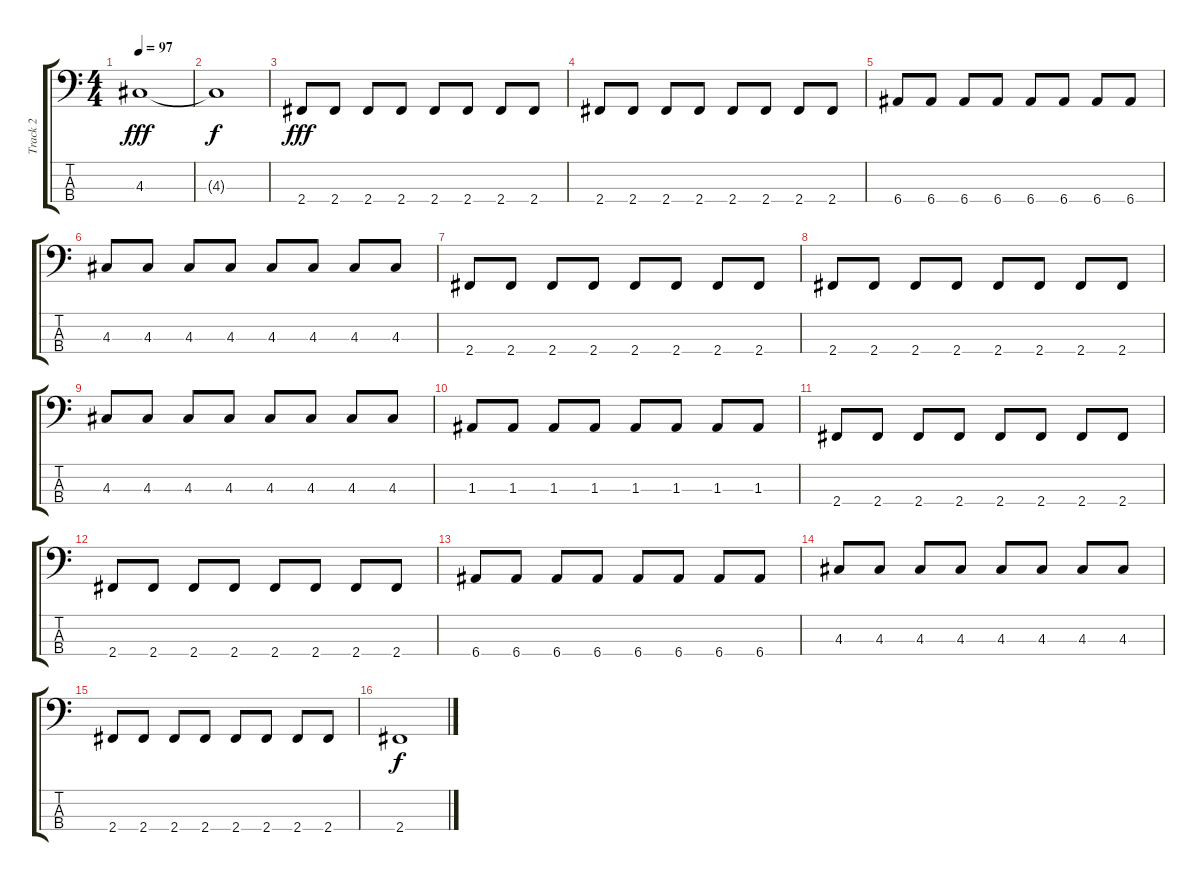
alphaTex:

\track ("Track 2" "Track 2") {instrument electricbassfinger}
\staff {score tabs}
\tuning (G2 D2 A1 E1) {hide}
\ts (4 4)
\tempo 97
\clef f4
\ks c
4.3.1{dy fff} |
4.3{t}.1{dy f} |
2.4.8{dy fff} 2.4.8 2.4.8 2.4.8 2.4.8 2.4.8 2.4.8 2.4.8 |
2.4.8 2.4.8 2.4.8 2.4.8 2.4.8 2.4.8 2.4.8 2.4.8 |
6.4.8 6.4.8 6.4.8 6.4.8 6.4.8 6.4.8 6.4.8 6.4.8 |
4.3.8 4.3.8 4.3.8 4.3.8 4.3.8 4.3.8 4.3.8 4.3.8 |
2.4.8 2.4.8 2.4.8 2.4.8 2.4.8 2.4.8 2.4.8 2.4.8 |
2.4.8 2.4.8 2.4.8 2.4.8 2.4.8 2.4.8 2.4.8 2.4.8 |
4.3.8 4.3.8 4.3.8 4.3.8 4.3.8 4.3.8 4.3.8 4.3.8 |
1.3.8 1.3.8 1.3.8 1.3.8 1.3.8 1.3.8 1.3.8 1.3.8 |
2.4.8 2.4.8 2.4.8 2.4.8 2.4.8 2.4.8 2.4.8 2.4.8 |
2.4.8 2.4.8 2.4.8 2.4.8 2.4.8 2.4.8 2.4.8 2.4.8 |
6.4.8 6.4.8 6.4.8 6.4.8 6.4.8 6.4.8 6.4.8 6.4.8 |
4.3.8 4.3.8 4.3.8 4.3.8 4.3.8 4.3.8 4.3.8 4.3.8 |
2.4.8 2.4.8 2.4.8 2.4.8 2.4.8 2.4.8 2.4.8 2.4.8 |
2.4.1{dy f}
